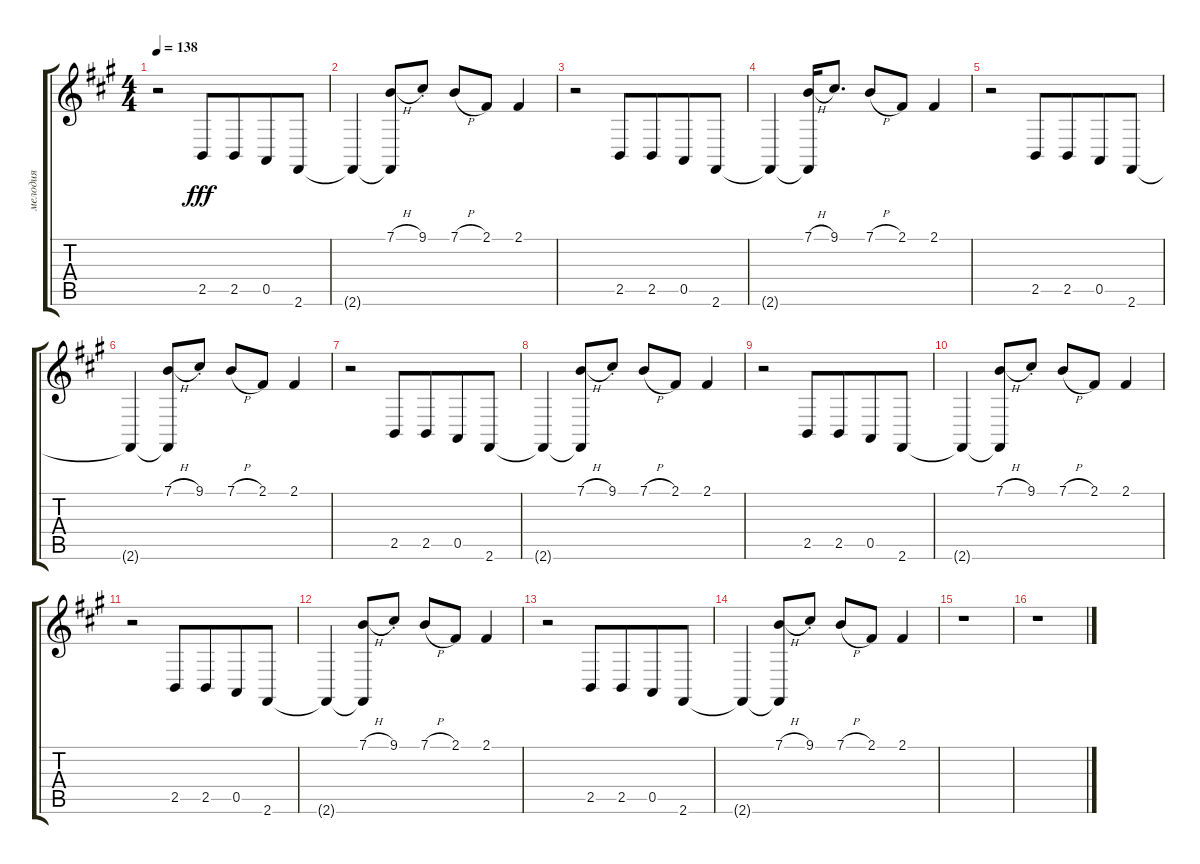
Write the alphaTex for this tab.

\track ("мелодия" "мелодия") {instrument accordion}
\staff {score tabs}
\tuning (E4 B3 G3 D3 A2 E2) {hide}
\ts (4 4)
\tempo 138
\clef g2
\ks f#minor
r.2{dy fff} 2.5.8 2.5.8{beam merge} 0.5.8 2.6.8 |
2.6{t}.4 (7.1{h} 2.6{t}).8 9.1{st}.8 7.1{h}.8 2.1.8 2.1.4 |
r.2 2.5.8 2.5.8{beam merge} 0.5.8 2.6.8 |
2.6{t}.4 (7.1{h} 2.6{t}).16 9.1.8{d} 7.1{h}.8 2.1.8 2.1.4 |
r.2 2.5.8 2.5.8{beam merge} 0.5.8 2.6.8 |
2.6{t}.4 (7.1{h} 2.6{t}).8 9.1{st}.8 7.1{h}.8 2.1.8 2.1.4 |
r.2 2.5.8 2.5.8{beam merge} 0.5.8 2.6.8 |
2.6{t}.4 (7.1{h} 2.6{t}).8 9.1{st}.8 7.1{h}.8 2.1.8 2.1.4 |
r.2 2.5.8 2.5.8{beam merge} 0.5.8 2.6.8 |
2.6{t}.4 (7.1{h} 2.6{t}).8 9.1{st}.8 7.1{h}.8 2.1.8 2.1.4 |
r.2 2.5.8 2.5.8{beam merge} 0.5.8 2.6.8 |
2.6{t}.4 (7.1{h} 2.6{t}).8 9.1{st}.8 7.1{h}.8 2.1.8 2.1.4 |
r.2 2.5.8 2.5.8{beam merge} 0.5.8 2.6.8 |
2.6{t}.4 (7.1{h} 2.6{t}).8 9.1{st}.8 7.1{h}.8 2.1.8 2.1.4 |
r.1 |
r.1
